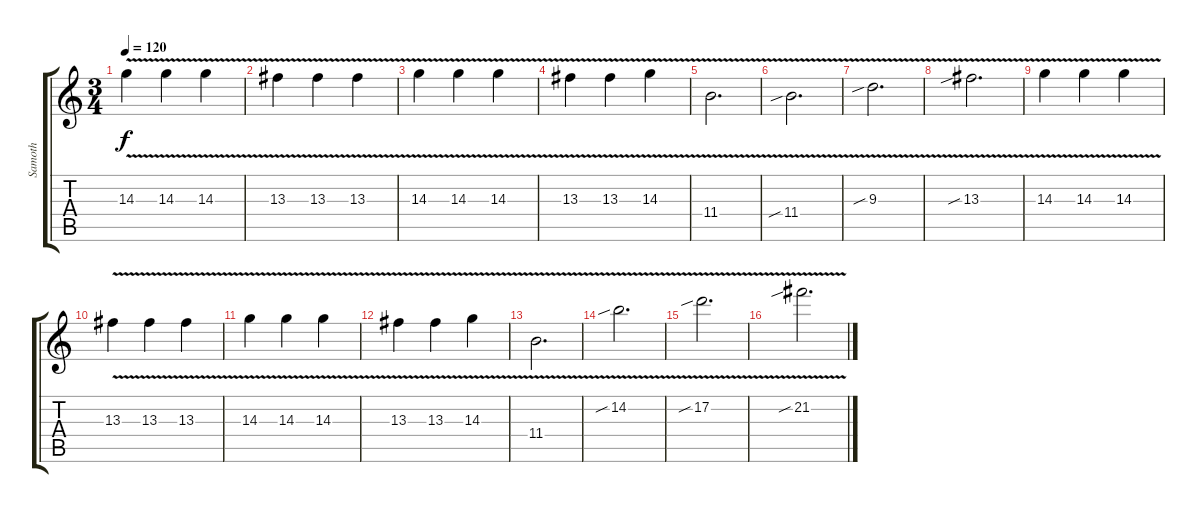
\track ("Samoth" "Samoth") {instrument distortionguitar}
\staff {score tabs}
\tuning (D4 A3 F3 C3 G2 C2) {hide}
\ts (3 4)
\tempo 120
\clef g2
\ks c
14.3{v}.4{dy f} 14.3{v}.4 14.3{v}.4 |
13.3{v}.4 13.3{v}.4 13.3{v}.4 |
14.3{v}.4 14.3{v}.4 14.3{v}.4 |
13.3{v}.4 13.3{v}.4 14.3{v}.4 |
11.4{v}.2{d} |
11.4{v sib}.2{d} |
9.3{v sib}.2{d} |
13.3{v sib}.2{d} |
14.3{v}.4 14.3{v}.4 14.3{v}.4 |
13.3{v}.4 13.3{v}.4 13.3{v}.4 |
14.3{v}.4 14.3{v}.4 14.3{v}.4 |
13.3{v}.4 13.3{v}.4 14.3{v}.4 |
11.4{v}.2{d} |
14.2{v sib}.2{d} |
17.2{v sib}.2{d} |
21.2{v sib}.2{d}
